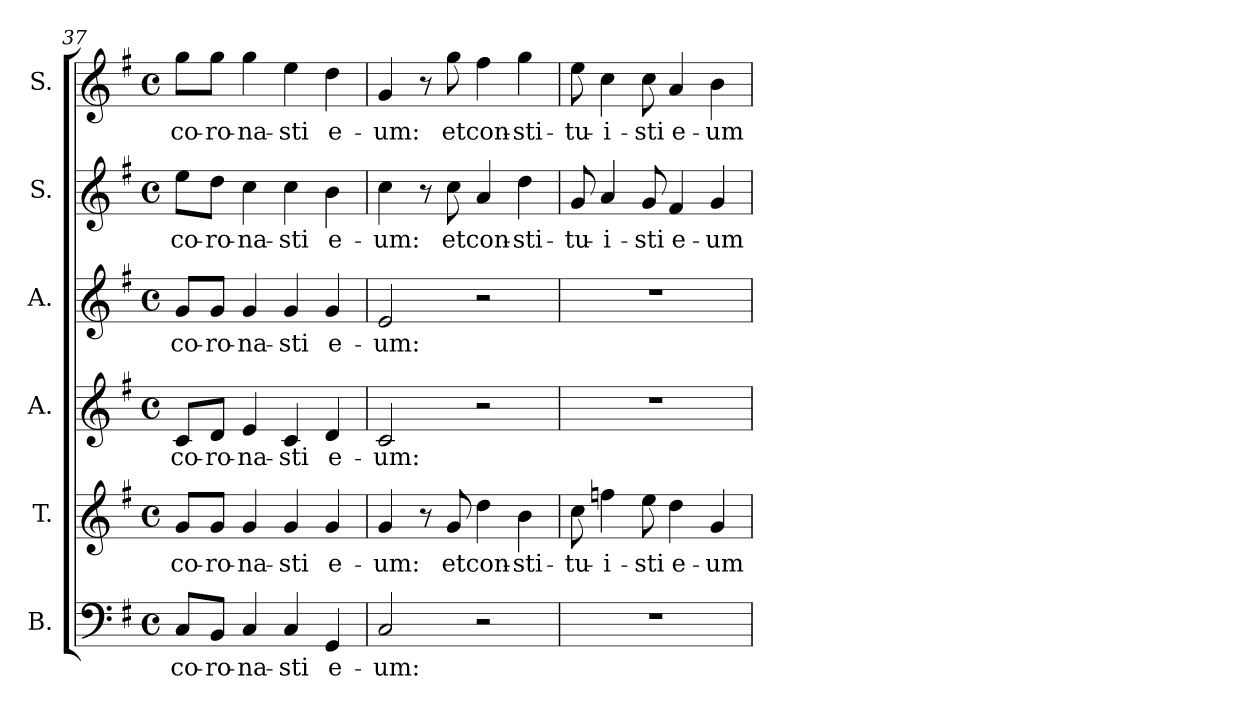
**kern	**text	**kern	**text	**kern	**text	**kern	**text	**kern	**text	**kern	**text
*part6	*part6	*part5	*part5	*part4	*part4	*part3	*part3	*part2	*part2	*part1	*part1
*staff6	*staff6	*staff5	*staff5	*staff4	*staff4	*staff3	*staff3	*staff2	*staff2	*staff1	*staff1
*I"B.	*	*I"T.	*	*I"A.	*	*I"A.	*	*I"S.	*	*I"S.	*
*I'B.	*	*I'T.	*	*I'A.	*	*I'A.	*	*I'S.	*	*I'S.	*
*clefF4	*	*clefG2	*	*clefG2	*	*clefG2	*	*clefG2	*	*clefG2	*
*	*	*ITrd7c12	*	*	*	*	*	*	*	*	*
*k[f#]	*	*k[f#]	*	*k[f#]	*	*k[f#]	*	*k[f#]	*	*k[f#]	*
*G:	*	*G:	*	*G:	*	*G:	*	*G:	*	*G:	*
*M4/4	*	*M4/4	*	*M4/4	*	*M4/4	*	*M4/4	*	*M4/4	*
*met(c)	*	*met(c)	*	*met(c)	*	*met(c)	*	*met(c)	*	*met(c)	*
=37	=37	=37	=37	=37	=37	=37	=37	=37	=37	=37	=37
!	!LO:LY:b:color=#000000	!	!	!	!	!	!	!	!	!	!
!	!	!	!LO:LY:b:color=#000000	!	!	!	!	!	!	!	!
!	!	!	!	!	!LO:LY:b:color=#000000	!	!	!	!	!	!
!	!	!	!	!	!	!	!LO:LY:b:color=#000000	!	!	!	!
!	!	!	!	!	!	!	!	!	!LO:LY:b:color=#000000	!	!
!	!	!	!	!	!	!	!	!	!	!	!LO:LY:b:color=#000000
8Ci/L	co-	8Gi/L	co-	8ci/L	co-	8gi/L	co-	8eei\L	co-	8ggi\L	co-
!	!LO:LY:b:color=#000000	!	!	!	!	!	!	!	!	!	!
!	!	!	!LO:LY:b:color=#000000	!	!	!	!	!	!	!	!
!	!	!	!	!	!LO:LY:b:color=#000000	!	!	!	!	!	!
!	!	!	!	!	!	!	!LO:LY:b:color=#000000	!	!	!	!
!	!	!	!	!	!	!	!	!	!LO:LY:b:color=#000000	!	!
!	!	!	!	!	!	!	!	!	!	!	!LO:LY:b:color=#000000
8BBi/J	-ro-	8Gi/J	-ro-	8di/J	-ro-	8gi/J	-ro-	8ddi\J	-ro-	8ggi\J	-ro-
!	!LO:LY:b:color=#000000	!	!	!	!	!	!	!	!	!	!
!	!	!	!LO:LY:b:color=#000000	!	!	!	!	!	!	!	!
!	!	!	!	!	!LO:LY:b:color=#000000	!	!	!	!	!	!
!	!	!	!	!	!	!	!LO:LY:b:color=#000000	!	!	!	!
!	!	!	!	!	!	!	!	!	!LO:LY:b:color=#000000	!	!
!	!	!	!	!	!	!	!	!	!	!	!LO:LY:b:color=#000000
4Ci/	-na-	4Gi/	-na-	4ei/	-na-	4gi/	-na-	4cci\	-na-	4ggi\	-na-
!	!LO:LY:b:color=#000000	!	!	!	!	!	!	!	!	!	!
!	!	!	!LO:LY:b:color=#000000	!	!	!	!	!	!	!	!
!	!	!	!	!	!LO:LY:b:color=#000000	!	!	!	!	!	!
!	!	!	!	!	!	!	!LO:LY:b:color=#000000	!	!	!	!
!	!	!	!	!	!	!	!	!	!LO:LY:b:color=#000000	!	!
!	!	!	!	!	!	!	!	!	!	!	!LO:LY:b:color=#000000
4Ci/	-sti	4Gi/	-sti	4ci/	-sti	4gi/	-sti	4cci\	-sti	4eei\	-sti
!	!LO:LY:b:color=#000000	!	!	!	!	!	!	!	!	!	!
!	!	!	!LO:LY:b:color=#000000	!	!	!	!	!	!	!	!
!	!	!	!	!	!LO:LY:b:color=#000000	!	!	!	!	!	!
!	!	!	!	!	!	!	!LO:LY:b:color=#000000	!	!	!	!
!	!	!	!	!	!	!	!	!	!LO:LY:b:color=#000000	!	!
!	!	!	!	!	!	!	!	!	!	!	!LO:LY:b:color=#000000
4GGi/	e-	4Gi/	e-	4di/	e-	4gi/	e-	4bi\	e-	4ddi\	e-
!!LO:PB:g=z
=38	=38	=38	=38	=38	=38	=38	=38	=38	=38	=38	=38
!	!LO:LY:b:color=#000000	!	!	!	!	!	!	!	!	!	!
!	!	!	!LO:LY:b:color=#000000	!	!	!	!	!	!	!	!
!	!	!	!	!	!LO:LY:b:color=#000000	!	!	!	!	!	!
!	!	!	!	!	!	!	!LO:LY:b:color=#000000	!	!	!	!
!	!	!	!	!	!	!	!	!	!LO:LY:b:color=#000000	!	!
!	!	!	!	!	!	!	!	!	!	!	!LO:LY:b:color=#000000
2Ci/	-um:	4Gi/	-um:	2ci/	-um:	2ei/	-um:	4cci\	-um:	4gi/	-um:
.	.	8r	.	.	.	.	.	8r	.	8r	.
!	!	!	!LO:LY:b:color=#000000	!	!	!	!	!	!	!	!
!	!	!	!	!	!	!	!	!	!LO:LY:b:color=#000000	!	!
!	!	!	!	!	!	!	!	!	!	!	!LO:LY:b:color=#000000
.	.	8Gi/	et	.	.	.	.	8cci\	et	8ggi\	et
!	!	!	!LO:LY:b:color=#000000	!	!	!	!	!	!	!	!
!	!	!	!	!	!	!	!	!	!LO:LY:b:color=#000000	!	!
!	!	!	!	!	!	!	!	!	!	!	!LO:LY:b:color=#000000
2r	.	4di\	con-	2r	.	2r	.	4ai/	con-	4ff#i\	con-
!	!	!	!LO:LY:b:color=#000000	!	!	!	!	!	!	!	!
!	!	!	!	!	!	!	!	!	!LO:LY:b:color=#000000	!	!
!	!	!	!	!	!	!	!	!	!	!	!LO:LY:b:color=#000000
.	.	4Bi\	-sti-	.	.	.	.	4ddi\	-sti-	4ggi\	-sti-
=39	=39	=39	=39	=39	=39	=39	=39	=39	=39	=39	=39
!	!	!	!LO:LY:b:color=#000000	!	!	!	!	!	!	!	!
!	!	!	!	!	!	!	!	!	!LO:LY:b:color=#000000	!	!
!	!	!	!	!	!	!	!	!	!	!	!LO:LY:b:color=#000000
1r	.	8ci\	-tu-	1r	.	1r	.	8gi/	-tu-	8eei\	-tu-
!	!	!	!LO:LY:b:color=#000000	!	!	!	!	!	!	!	!
!	!	!	!	!	!	!	!	!	!LO:LY:b:color=#000000	!	!
!	!	!	!	!	!	!	!	!	!	!	!LO:LY:b:color=#000000
.	.	4fni\	-i-	.	.	.	.	4ai/	-i-	4cci\	-i-
!	!	!	!LO:LY:b:color=#000000	!	!	!	!	!	!	!	!
!	!	!	!	!	!	!	!	!	!LO:LY:b:color=#000000	!	!
!	!	!	!	!	!	!	!	!	!	!	!LO:LY:b:color=#000000
.	.	8ei\	-sti	.	.	.	.	8gi/	-sti	8cci\	-sti
!	!	!	!LO:LY:b:color=#000000	!	!	!	!	!	!	!	!
!	!	!	!	!	!	!	!	!	!LO:LY:b:color=#000000	!	!
!	!	!	!	!	!	!	!	!	!	!	!LO:LY:b:color=#000000
.	.	4di\	e-	.	.	.	.	4f#i/	e-	4ai/	e-
!	!	!	!LO:LY:b:color=#000000	!	!	!	!	!	!	!	!
!	!	!	!	!	!	!	!	!	!LO:LY:b:color=#000000	!	!
!	!	!	!	!	!	!	!	!	!	!	!LO:LY:b:color=#000000
.	.	4Gi/	-um	.	.	.	.	4gi/	-um	4bi\	-um
=	=	=	=	=	=	=	=	=	=	=	=
*-	*-	*-	*-	*-	*-	*-	*-	*-	*-	*-	*-
